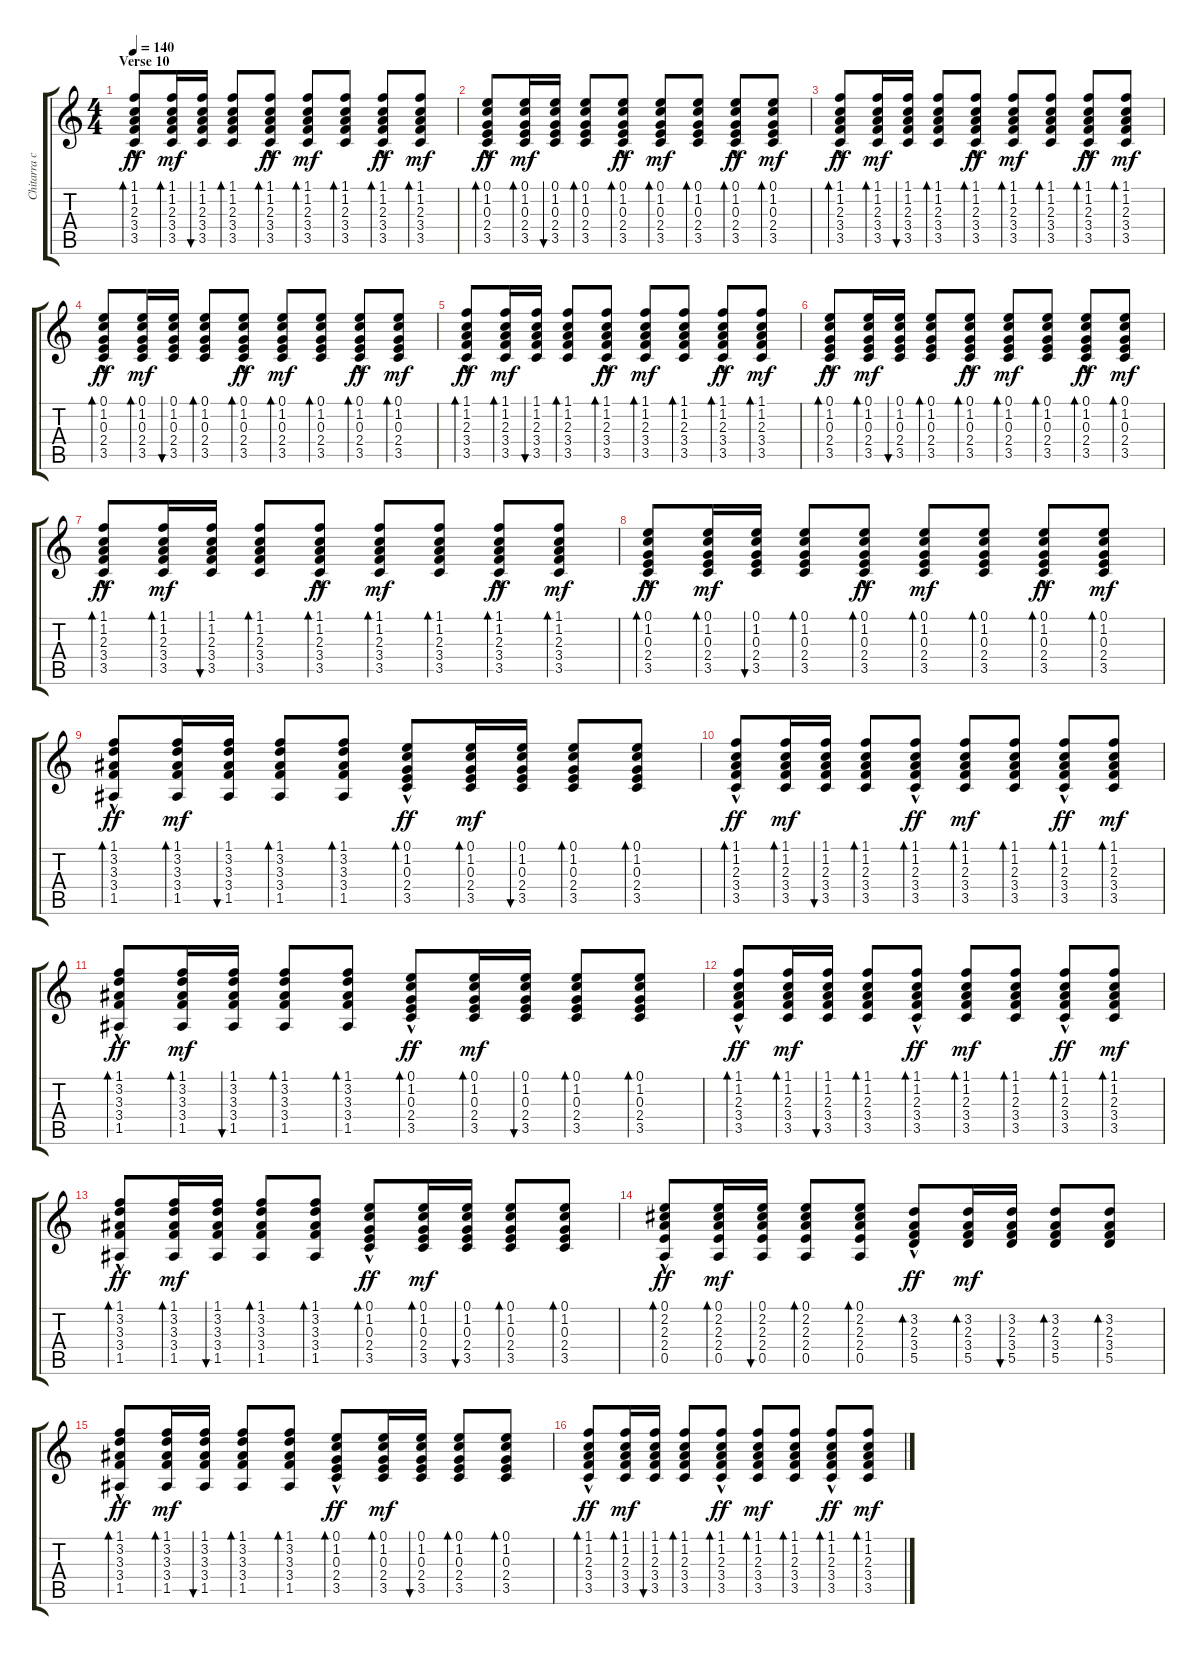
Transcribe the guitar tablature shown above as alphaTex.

\track ("Chitarra classica 2" "Chitarra c") {instrument acousticguitarnylon}
\staff {score tabs}
\tuning (E4 B3 G3 D3 A2 E2) {hide}
\ts (4 4)
\section ("" "Verse 10")
\tempo 140
\clef g2
\ks c
(1.1{hac} 1.2{hac} 2.3{hac} 3.4{hac} 3.5).8{bd 60 dy ff} (1.1 1.2 2.3 3.4 3.5).16{bd 60 dy mf} (1.1 1.2 2.3 3.4 3.5).16{bu 60} (1.1 1.2 2.3 3.4 3.5).8{bd 60} (1.1{hac} 1.2{hac} 2.3{hac} 3.4{hac} 3.5).8{bd 120 dy ff} (1.1 1.2 2.3 3.4 3.5).8{bd 60 dy mf} (1.1 1.2 2.3 3.4 3.5).8{bd 120} (1.1{hac} 1.2{hac} 2.3{hac} 3.4{hac} 3.5).8{bd 60 dy ff} (1.1 1.2 2.3 3.4 3.5).8{bd 120 dy mf} |
(0.1{hac} 1.2{hac} 0.3{hac} 2.4{hac} 3.5).8{bd 60 dy ff} (0.1 1.2 0.3 2.4 3.5).16{bd 60 dy mf} (0.1 1.2 0.3 2.4 3.5).16{bu 60} (0.1 1.2 0.3 2.4 3.5).8{bd 60} (0.1{hac} 1.2{hac} 0.3{hac} 2.4{hac} 3.5).8{bd 120 dy ff} (0.1 1.2 0.3 2.4 3.5).8{bd 60 dy mf} (0.1 1.2 0.3 2.4 3.5).8{bd 120} (0.1{hac} 1.2{hac} 0.3{hac} 2.4{hac} 3.5).8{bd 60 dy ff} (0.1 1.2 0.3 2.4 3.5).8{bd 120 dy mf} |
(1.1{hac} 1.2{hac} 2.3{hac} 3.4{hac} 3.5).8{bd 60 dy ff} (1.1 1.2 2.3 3.4 3.5).16{bd 60 dy mf} (1.1 1.2 2.3 3.4 3.5).16{bu 60} (1.1 1.2 2.3 3.4 3.5).8{bd 60} (1.1{hac} 1.2{hac} 2.3{hac} 3.4{hac} 3.5).8{bd 120 dy ff} (1.1 1.2 2.3 3.4 3.5).8{bd 60 dy mf} (1.1 1.2 2.3 3.4 3.5).8{bd 120} (1.1{hac} 1.2{hac} 2.3{hac} 3.4{hac} 3.5).8{bd 60 dy ff} (1.1 1.2 2.3 3.4 3.5).8{bd 120 dy mf} |
(0.1{hac} 1.2{hac} 0.3{hac} 2.4{hac} 3.5).8{bd 60 dy ff} (0.1 1.2 0.3 2.4 3.5).16{bd 60 dy mf} (0.1 1.2 0.3 2.4 3.5).16{bu 60} (0.1 1.2 0.3 2.4 3.5).8{bd 60} (0.1{hac} 1.2{hac} 0.3{hac} 2.4{hac} 3.5).8{bd 120 dy ff} (0.1 1.2 0.3 2.4 3.5).8{bd 60 dy mf} (0.1 1.2 0.3 2.4 3.5).8{bd 120} (0.1{hac} 1.2{hac} 0.3{hac} 2.4{hac} 3.5).8{bd 60 dy ff} (0.1 1.2 0.3 2.4 3.5).8{bd 120 dy mf} |
(1.1{hac} 1.2{hac} 2.3{hac} 3.4{hac} 3.5).8{bd 60 dy ff} (1.1 1.2 2.3 3.4 3.5).16{bd 60 dy mf} (1.1 1.2 2.3 3.4 3.5).16{bu 60} (1.1 1.2 2.3 3.4 3.5).8{bd 60} (1.1{hac} 1.2{hac} 2.3{hac} 3.4{hac} 3.5).8{bd 120 dy ff} (1.1 1.2 2.3 3.4 3.5).8{bd 60 dy mf} (1.1 1.2 2.3 3.4 3.5).8{bd 120} (1.1{hac} 1.2{hac} 2.3{hac} 3.4{hac} 3.5).8{bd 60 dy ff} (1.1 1.2 2.3 3.4 3.5).8{bd 120 dy mf} |
(0.1{hac} 1.2{hac} 0.3{hac} 2.4{hac} 3.5).8{bd 60 dy ff} (0.1 1.2 0.3 2.4 3.5).16{bd 60 dy mf} (0.1 1.2 0.3 2.4 3.5).16{bu 60} (0.1 1.2 0.3 2.4 3.5).8{bd 60} (0.1{hac} 1.2{hac} 0.3{hac} 2.4{hac} 3.5).8{bd 120 dy ff} (0.1 1.2 0.3 2.4 3.5).8{bd 60 dy mf} (0.1 1.2 0.3 2.4 3.5).8{bd 120} (0.1{hac} 1.2{hac} 0.3{hac} 2.4{hac} 3.5).8{bd 60 dy ff} (0.1 1.2 0.3 2.4 3.5).8{bd 120 dy mf} |
(1.1{hac} 1.2{hac} 2.3{hac} 3.4{hac} 3.5).8{bd 60 dy ff} (1.1 1.2 2.3 3.4 3.5).16{bd 60 dy mf} (1.1 1.2 2.3 3.4 3.5).16{bu 60} (1.1 1.2 2.3 3.4 3.5).8{bd 60} (1.1{hac} 1.2{hac} 2.3{hac} 3.4{hac} 3.5).8{bd 120 dy ff} (1.1 1.2 2.3 3.4 3.5).8{bd 60 dy mf} (1.1 1.2 2.3 3.4 3.5).8{bd 120} (1.1{hac} 1.2{hac} 2.3{hac} 3.4{hac} 3.5).8{bd 60 dy ff} (1.1 1.2 2.3 3.4 3.5).8{bd 120 dy mf} |
(0.1{hac} 1.2{hac} 0.3{hac} 2.4{hac} 3.5).8{bd 60 dy ff} (0.1 1.2 0.3 2.4 3.5).16{bd 60 dy mf} (0.1 1.2 0.3 2.4 3.5).16{bu 60} (0.1 1.2 0.3 2.4 3.5).8{bd 60} (0.1{hac} 1.2{hac} 0.3{hac} 2.4{hac} 3.5).8{bd 120 dy ff} (0.1 1.2 0.3 2.4 3.5).8{bd 60 dy mf} (0.1 1.2 0.3 2.4 3.5).8{bd 120} (0.1{hac} 1.2{hac} 0.3{hac} 2.4{hac} 3.5).8{bd 60 dy ff} (0.1 1.2 0.3 2.4 3.5).8{bd 120 dy mf} |
(1.1{hac} 3.2{hac} 3.3{hac} 3.4{hac} 1.5{hac}).8{bd 60 dy ff} (1.1 3.2 3.3 3.4 1.5).16{bd 60 dy mf} (1.1 3.2 3.3 3.4 1.5).16{bu 60} (1.1 3.2 3.3 3.4 1.5).8{bd 60} (1.1 3.2 3.3 3.4 1.5).8{bd 60} (0.1{hac} 1.2{hac} 0.3{hac} 2.4{hac} 3.5{hac}).8{bd 60 dy ff} (0.1 1.2 0.3 2.4 3.5).16{bd 60 dy mf} (0.1 1.2 0.3 2.4 3.5).16{bu 60} (0.1 1.2 0.3 2.4 3.5).8{bd 60} (0.1 1.2 0.3 2.4 3.5).8{bd 60} |
(1.1{hac} 1.2{hac} 2.3{hac} 3.4{hac} 3.5).8{bd 60 dy ff} (1.1 1.2 2.3 3.4 3.5).16{bd 60 dy mf} (1.1 1.2 2.3 3.4 3.5).16{bu 60} (1.1 1.2 2.3 3.4 3.5).8{bd 60} (1.1{hac} 1.2{hac} 2.3{hac} 3.4{hac} 3.5).8{bd 120 dy ff} (1.1 1.2 2.3 3.4 3.5).8{bd 60 dy mf} (1.1 1.2 2.3 3.4 3.5).8{bd 120} (1.1{hac} 1.2{hac} 2.3{hac} 3.4{hac} 3.5).8{bd 60 dy ff} (1.1 1.2 2.3 3.4 3.5).8{bd 120 dy mf} |
(1.1{hac} 3.2{hac} 3.3{hac} 3.4{hac} 1.5{hac}).8{bd 60 dy ff} (1.1 3.2 3.3 3.4 1.5).16{bd 60 dy mf} (1.1 3.2 3.3 3.4 1.5).16{bu 60} (1.1 3.2 3.3 3.4 1.5).8{bd 60} (1.1 3.2 3.3 3.4 1.5).8{bd 60} (0.1{hac} 1.2{hac} 0.3{hac} 2.4{hac} 3.5{hac}).8{bd 60 dy ff} (0.1 1.2 0.3 2.4 3.5).16{bd 60 dy mf} (0.1 1.2 0.3 2.4 3.5).16{bu 60} (0.1 1.2 0.3 2.4 3.5).8{bd 60} (0.1 1.2 0.3 2.4 3.5).8{bd 60} |
(1.1{hac} 1.2{hac} 2.3{hac} 3.4{hac} 3.5).8{bd 60 dy ff} (1.1 1.2 2.3 3.4 3.5).16{bd 60 dy mf} (1.1 1.2 2.3 3.4 3.5).16{bu 60} (1.1 1.2 2.3 3.4 3.5).8{bd 60} (1.1{hac} 1.2{hac} 2.3{hac} 3.4{hac} 3.5).8{bd 120 dy ff} (1.1 1.2 2.3 3.4 3.5).8{bd 60 dy mf} (1.1 1.2 2.3 3.4 3.5).8{bd 120} (1.1{hac} 1.2{hac} 2.3{hac} 3.4{hac} 3.5).8{bd 60 dy ff} (1.1 1.2 2.3 3.4 3.5).8{bd 120 dy mf} |
(1.1{hac} 3.2{hac} 3.3{hac} 3.4{hac} 1.5{hac}).8{bd 60 dy ff} (1.1 3.2 3.3 3.4 1.5).16{bd 60 dy mf} (1.1 3.2 3.3 3.4 1.5).16{bu 60} (1.1 3.2 3.3 3.4 1.5).8{bd 60} (1.1 3.2 3.3 3.4 1.5).8{bd 60} (0.1{hac} 1.2{hac} 0.3{hac} 2.4{hac} 3.5{hac}).8{bd 60 dy ff} (0.1 1.2 0.3 2.4 3.5).16{bd 60 dy mf} (0.1 1.2 0.3 2.4 3.5).16{bu 60} (0.1 1.2 0.3 2.4 3.5).8{bd 60} (0.1 1.2 0.3 2.4 3.5).8{bd 60} |
(0.1{hac} 2.2{hac} 2.3{hac} 2.4{hac} 0.5{hac}).8{bd 60 dy ff} (0.1 2.2 2.3 2.4 0.5).16{bd 60 dy mf} (0.1 2.2 2.3 2.4 0.5).16{bu 60} (0.1 2.2 2.3 2.4 0.5).8{bd 60} (0.1 2.2 2.3 2.4 0.5).8{bd 60} (3.2{hac} 2.3{hac} 3.4{hac} 5.5{hac}).8{bd 60 dy ff} (3.2 2.3 3.4 5.5).16{bd 60 dy mf} (3.2 2.3 3.4 5.5).16{bu 60} (3.2 2.3 3.4 5.5).8{bd 60} (3.2 2.3 3.4 5.5).8{bd 60} |
(1.1{hac} 3.2{hac} 3.3{hac} 3.4{hac} 1.5{hac}).8{bd 60 dy ff} (1.1 3.2 3.3 3.4 1.5).16{bd 60 dy mf} (1.1 3.2 3.3 3.4 1.5).16{bu 60} (1.1 3.2 3.3 3.4 1.5).8{bd 60} (1.1 3.2 3.3 3.4 1.5).8{bd 60} (0.1{hac} 1.2{hac} 0.3{hac} 2.4{hac} 3.5{hac}).8{bd 60 dy ff} (0.1 1.2 0.3 2.4 3.5).16{bd 60 dy mf} (0.1 1.2 0.3 2.4 3.5).16{bu 60} (0.1 1.2 0.3 2.4 3.5).8{bd 60} (0.1 1.2 0.3 2.4 3.5).8{bd 60} |
(1.1{hac} 1.2{hac} 2.3{hac} 3.4{hac} 3.5).8{bd 60 dy ff} (1.1 1.2 2.3 3.4 3.5).16{bd 60 dy mf} (1.1 1.2 2.3 3.4 3.5).16{bu 60} (1.1 1.2 2.3 3.4 3.5).8{bd 60} (1.1{hac} 1.2{hac} 2.3{hac} 3.4{hac} 3.5).8{bd 120 dy ff} (1.1 1.2 2.3 3.4 3.5).8{bd 60 dy mf} (1.1 1.2 2.3 3.4 3.5).8{bd 120} (1.1{hac} 1.2{hac} 2.3{hac} 3.4{hac} 3.5).8{bd 60 dy ff} (1.1 1.2 2.3 3.4 3.5).8{bd 120 dy mf}
